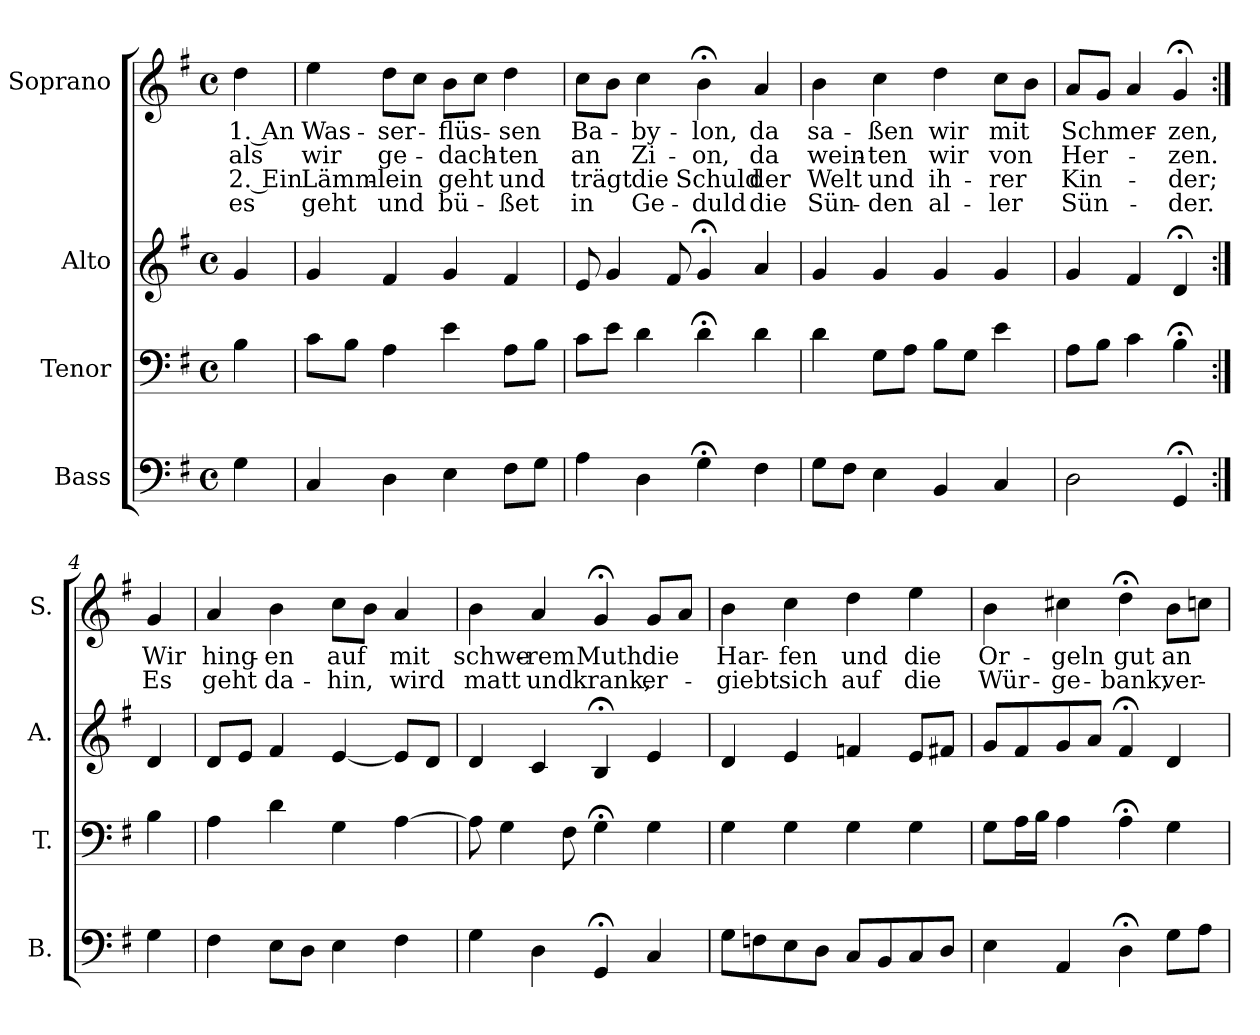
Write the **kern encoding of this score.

**kern	**kern	**kern	**kern	**text	**text	**text	**text
*part4	*part3	*part2	*part1	*part1	*part1	*part1	*part1
*staff4	*staff3	*staff2	*staff1	*staff1	*staff1	*staff1	*staff1
*I"Bass	*I"Tenor	*I"Alto	*I"Soprano	*	*	*	*
*I'B.	*I'T.	*I'A.	*I'S.	*	*	*	*
*clefF4	*clefF4	*clefG2	*clefG2	*	*	*	*
*k[f#]	*k[f#]	*k[f#]	*k[f#]	*	*	*	*
*G:	*G:	*G:	*G:	*	*	*	*
*M4/4	*M4/4	*M4/4	*M4/4	*	*	*	*
*met(c)	*met(c)	*met(c)	*met(c)	*	*	*	*
=	=	=	=	=	=	=	=
4G\	4B\	4g/	4dd\	1. An	als	2. Ein	es
=1	=1	=1	=1	=1	=1	=1	=1
4C/	8c\L	4g/	4ee\	Was-	wir	Lämm-	geht
.	8B\J	.	.	.	.	.	.
4D\	4A\	4f#/	8dd\L	-ser-	ge-	-lein	und
.	.	.	8cc\J	.	.	.	.
4E\	4e\	4g/	8b\L	-flüs-	-dach-	geht	bü-
.	.	.	8cc\J	.	.	.	.
8F#\L	8A\L	4f#/	4dd\	-sen	-ten	und	-ßet
8G\J	8B\J	.	.	.	.	.	.
=2	=2	=2	=2	=2	=2	=2	=2
4A\	8c\L	8e/	8cc\L	Ba-	an	trägt	in
.	8e\J	4g/	8b\J	.	.	.	.
4D\	4d\	.	4cc\	-by-	Zi-	die	Ge-
.	.	8f#/	.	.	.	.	.
4G;<\	4d;<\	4g;</	4b;<\	-lon,	-on,	Schuld	-duld
4F#\	4d\	4a/	4a/	da	da	der	die
=3	=3	=3	=3	=3	=3	=3	=3
8G\L	4d\	4g/	4b\	sa-	wein-	Welt	Sün-
8F#\J	.	.	.	.	.	.	.
4E\	8G\L	4g/	4cc\	-ßen	-ten	und	-den
.	8A\J	.	.	.	.	.	.
4BB/	8B\L	4g/	4dd\	wir	wir	ih-	al-
.	8G\J	.	.	.	.	.	.
4C/	4e\	4g/	8cc\L	mit	von	-rer	-ler
.	.	.	8b\J	.	.	.	.
=4	=4	=4	=4	=4	=4	=4	=4
2D\	8A\L	4g/	8a/L	Schmer-	Her-	Kin-	Sün-
.	8B\J	.	8g/J	.	.	.	.
.	4c\	4f#/	4a/	.	.	.	.
4GG;</	4B;<\	4d;</	4g;</	-zen,	-zen.	-der;	-der.
!!LO:LB:g=z
=4a:|!	=4a:|!	=4a:|!	=4a:|!	=4a:|!	=4a:|!	=4a:|!	=4a:|!
4G\	4B\	4d/	4g/	Wir	Es	.	.
=5	=5	=5	=5	=5	=5	=5	=5
4F#\	4A\	8d/L	4a/	hing-	geht	.	.
.	.	8e/J	.	.	.	.	.
8E\L	4d\	4f#/	4b\	-en	da-	.	.
8D\J	.	.	.	.	.	.	.
4E\	4G\	[4e/	8cc\L	auf	-hin,	.	.
.	.	.	8b\J	.	.	.	.
4F#\	[4A\	8e/L]	4a/	mit	wird	.	.
.	.	8d/J	.	.	.	.	.
=6	=6	=6	=6	=6	=6	=6	=6
4G\	8A\]	4d/	4b\	schwe-	matt	.	.
.	4G\	.	.	.	.	.	.
4D\	.	4c/	4a/	-rem	und	.	.
.	8F#\	.	.	.	.	.	.
4GG;</	4G;<\	4B;</	4g;</	Muth	krank,	.	.
4C/	4G\	4e/	8g/L	die	er-	.	.
.	.	.	8a/J	.	.	.	.
=7	=7	=7	=7	=7	=7	=7	=7
8G\L	4G\	4d/	4b\	Har-	-giebt	.	.
8Fn\	.	.	.	.	.	.	.
8E\	4G\	4e/	4cc\	-fen	sich	.	.
8D\J	.	.	.	.	.	.	.
8C/L	4G\	4fn/	4dd\	und	auf	.	.
8BB/	.	.	.	.	.	.	.
8C/	4G\	8e/L	4ee\	die	die	.	.
8D/J	.	8f#X/J	.	.	.	.	.
!!LO:PB:g=z
=8	=8	=8	=8	=8	=8	=8	=8
4E\	8G\L	8g/L	4b\	Or-	Wür-	.	.
.	16A\L	8f#/	.	.	.	.	.
.	16B\JJ	.	.	.	.	.	.
4AA/	4A\	8g/	4cc#X\	-geln	-ge-	.	.
.	.	8a/J	.	.	.	.	.
4D;<\	4A;<\	4f#;</	4dd;<\	gut	-bank,	.	.
8G\L	4G\	4d/	8b\L	an	ver-	.	.
8A\J	.	.	8ccn\J	.	.	.	.
=	=	=	=	=	=	=	=
*-	*-	*-	*-	*-	*-	*-	*-
